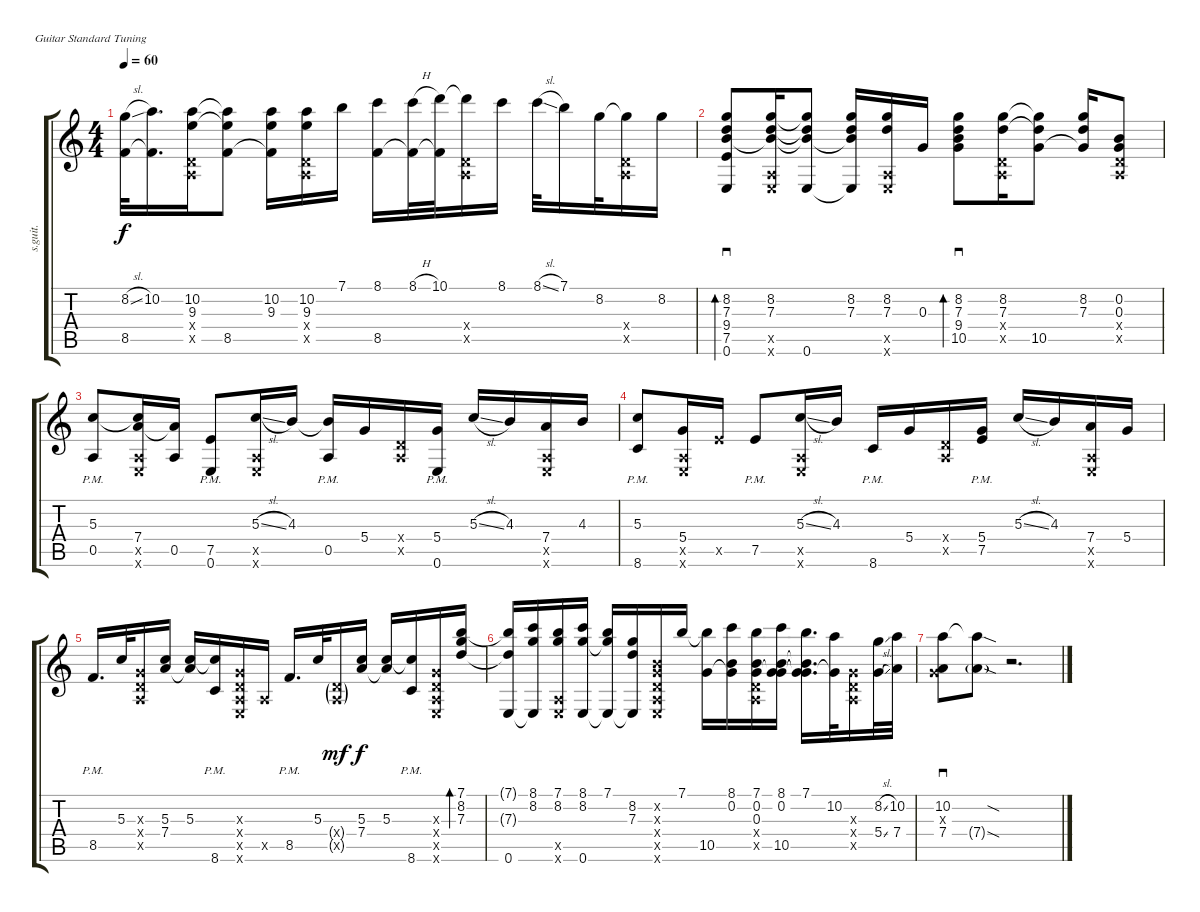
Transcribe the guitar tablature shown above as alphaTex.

\defaultSystemsLayout 4
\bracketExtendMode groupsimilarinstruments
\otherSystemsTrackNameOrientation horizontal
\track ("Steel Guitar" "s.guit.") {defaultSystemsLayout 2 instrument acousticguitarsteel}
\staff {score tabs}
\tuning (E4 B3 G3 D3 A2 E2)
\ts (4 4)
\tempo 60
\clef g2
\ks c
(8.2{sl} 8.5).32{dy f beam Down} (10.2 8.5{t}).16{d beam Down} (10.2 9.3 0.4{x} 0.5{x}).16{beam Down} (10.2{t} 9.3{t} 8.5).8{beam Down} (10.2 9.3 8.5{t}).16{beam Down} (10.2 9.3 0.4{x} 0.5{x}).16{beam Down} 7.1.16{beam Down} (8.1 8.5).16{beam Down} (8.1{h} 8.5{t}).32{beam Down} (10.1 8.5{t}).32{beam Down} (10.1{t} 0.4{x} 0.5{x}).16{beam Down} 8.1.16{beam Down} 8.1{sl}.32{beam Down} 7.1.16{beam Down} 8.2.32{beam Down} (8.2{t} 0.4{x} 0.5{x}).16{beam Down} 8.2.16{beam Down} |
(8.2 7.3 9.4 7.5 0.6).8{sd bd 60 beam Up} (8.2 7.3 0.5{x} 0.6{x} 9.4{t}).16{beam Up} (8.2{t} 7.3{t} 0.6 9.4{t}).8{beam Up} (8.2 7.3 9.4{t} 0.6{t}).16{beam Up} (8.2 7.3 0.5{x} 0.6{x}).16{beam Up} 0.3.16{beam Up} (8.2 7.3 9.4 10.5).8{sd bd 60 beam Down} (8.2 7.3 0.4{x} 0.5{x}).16{beam Down} (8.2{t} 7.3{t} 10.5).8{beam Down} (8.2 7.3 10.5{t}).16{beam Up} (0.2 0.3 0.4{x} 0.5{x}).8{beam Up} |
(5.3 0.5{pm}).8{beam Up} (5.3{t} 7.4 0.5{x} 0.6{x}).16{beam Up} (7.4{t} 0.5).16{beam Up} (7.5 0.6{pm}).8{beam Up} (5.3{sl} 0.5{x} 0.6{x}).16{beam Up} 4.3.16{beam Up} (4.3{t} 0.5{pm}).16{beam Up} 5.4.16{beam Up} (0.4{x} 0.5{x}).16{beam Up} (5.4 0.6{pm}).16{beam Up} 5.3{sl}.16{beam Up} 4.3.16{beam Up} (7.4 0.5{x} 0.6{x}).16{beam Up} 4.3.16{beam Up} |
(5.3 8.6{pm}).8{beam Up} (5.4 0.5{x} 0.6{x}).16{beam Up} 7.5{x}.16{beam Up} 7.5{pm}.8{beam Up} (5.3{sl} 0.5{x} 0.6{x}).16{beam Up} 4.3.16{beam Up} 8.6{pm}.16{beam Up} 5.4.16{beam Up} (0.4{x} 0.5{x}).16{beam Up} (5.4 7.5{pm}).16{beam Up} 5.3{sl}.16{beam Up} 4.3.16{beam Up} (7.4 0.5{x} 0.6{x}).16{beam Up} 5.4.16{beam Up} |
8.5{pm}.16{d beam Up} 5.3.32{beam Up} (0.3{x} 0.4{x} 0.5{x}).16{beam Up} (5.3 7.4).16{beam Up} (5.3 7.4{t}).16{beam Up} (5.3{t} 8.6{pm}).16{beam Up} (0.3{x} 0.4{x} 0.5{x} 0.6{x}).16{beam Up} 0.5{x}.16{beam Up} 8.5{pm}.16{d beam Up} 5.3.32{beam Up} (0.4{g x} 0.5{g x}).16{dy mf beam Up} (5.3 7.4).16{dy f beam Up} (5.3 7.4{t}).16{beam Up} (5.3{t} 8.6{pm}).16{beam Up} (0.3{x} 0.4{x} 0.5{x} 0.6{x}).16{beam Up} (7.1 8.2 7.3).16{bd 60 beam Up} |
(7.1{t} 7.3{t} 0.6).16{beam Up} (8.1 8.2 0.6{t}).16{beam Up} (7.1 8.2 0.5{x} 0.6{x}).16{beam Up} (8.1 8.2 0.6).16{beam Up} (7.1 8.2{t} 0.6{t}).16{beam Up} (8.2 7.3 0.6{t}).16{beam Up} (0.2{x} 0.3{x} 0.4{x} 0.5{x} 0.6{x}).16{beam Up} 7.1.16{beam Up} (7.1{t} 10.5).16{beam Down} (8.1 0.2 10.5{t}).16{beam Down} (7.1 0.2 0.3 0.4{x} 0.5{x}).16{beam Down} (8.1 0.2 10.5 0.3{t}).16{beam Down} (7.1 0.2{t} 0.3{t} 10.5{t}).16{d beam Down} (10.2 10.5{t}).32{beam Down} (0.3{x} 0.4{x} 0.5{x}).16{beam Down} (8.2{sl} 5.4{sl}).32{beam Down} (10.2 7.4).32{beam Down} |
(10.2 0.3{x} 7.4).8{sd beam Down} (10.2{sod t} 7.4{sod g}).8{beam Down} r.2{d beam Down}
